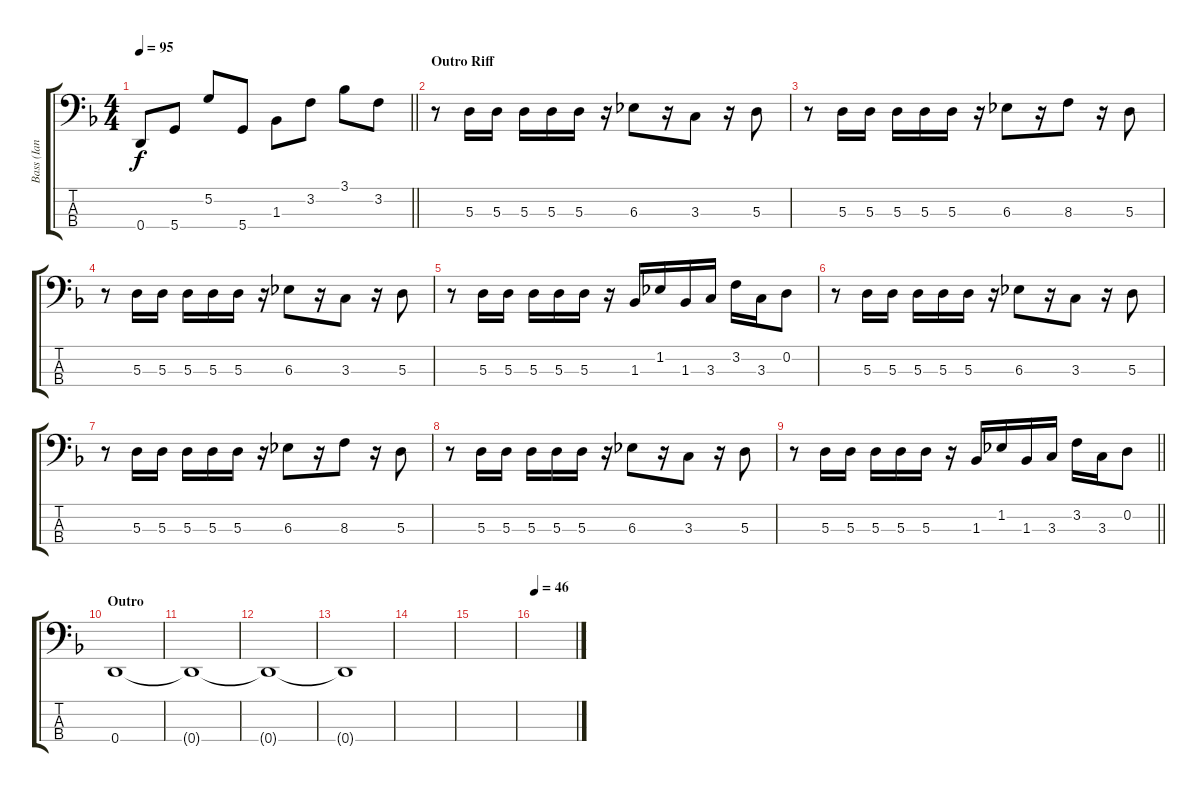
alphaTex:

\track ("Bass (Ian Hill)" "Bass (Ian ") {instrument electricbasspick}
\staff {score tabs}
\tuning (G2 D2 A1 D1) {hide}
\ts (4 4)
\tempo 95
\clef f4
\barLineRight lightlight
\ks dminor
0.4.8{dy f} 5.4.8 5.2.8 5.4.8 1.3.8 3.2.8 3.1.8 3.2.8 |
\section ("" "Outro Riff")
r.8 5.3.16 5.3.16 5.3.16 5.3.16 5.3.16 r.16 6.3.8 r.16 3.3.8 r.16 5.3.8 |
r.8 5.3.16 5.3.16 5.3.16 5.3.16 5.3.16 r.16 6.3.8 r.16 8.3.8 r.16 5.3.8 |
r.8 5.3.16 5.3.16 5.3.16 5.3.16 5.3.16 r.16 6.3.8 r.16 3.3.8 r.16 5.3.8 |
r.8 5.3.16 5.3.16 5.3.16 5.3.16 5.3.16 r.16 1.3.16 1.2.16 1.3.16 3.3.16 3.2.16 3.3.16 0.2.8 |
r.8 5.3.16 5.3.16 5.3.16 5.3.16 5.3.16 r.16 6.3.8 r.16 3.3.8 r.16 5.3.8 |
r.8 5.3.16 5.3.16 5.3.16 5.3.16 5.3.16 r.16 6.3.8 r.16 8.3.8 r.16 5.3.8 |
r.8 5.3.16 5.3.16 5.3.16 5.3.16 5.3.16 r.16 6.3.8 r.16 3.3.8 r.16 5.3.8 |
\barLineRight lightlight
r.8 5.3.16 5.3.16 5.3.16 5.3.16 5.3.16 r.16 1.3.16 1.2.16 1.3.16 3.3.16 3.2.16 3.3.16 0.2.8 |
\section ("" "Outro")
0.4.1 |
0.4{t}.1 |
0.4{t}.1 |
0.4{t}.1 |
|
|
\tempo 46
